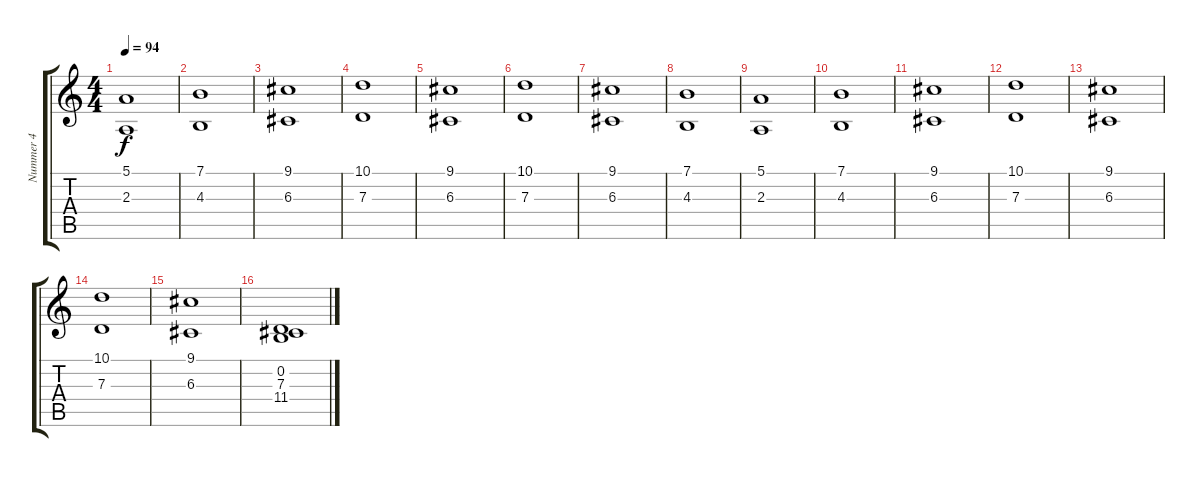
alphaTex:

\track ("Nummer 4" "Nummer 4") {instrument synthstrings1}
\staff {score tabs}
\tuning (E4 B3 G3 D3 A2 E2) {hide}
\ts (4 4)
\tempo 94
\clef g2
\ks c
(5.1 2.3).1{dy f} |
(7.1 4.3).1 |
(9.1 6.3).1 |
(10.1 7.3).1 |
(9.1 6.3).1 |
(10.1 7.3).1 |
(9.1 6.3).1 |
(7.1 4.3).1 |
(5.1 2.3).1 |
(7.1 4.3).1 |
(9.1 6.3).1 |
(10.1 7.3).1 |
(9.1 6.3).1 |
(10.1 7.3).1 |
(9.1 6.3).1 |
(0.2 7.3 11.4).1
